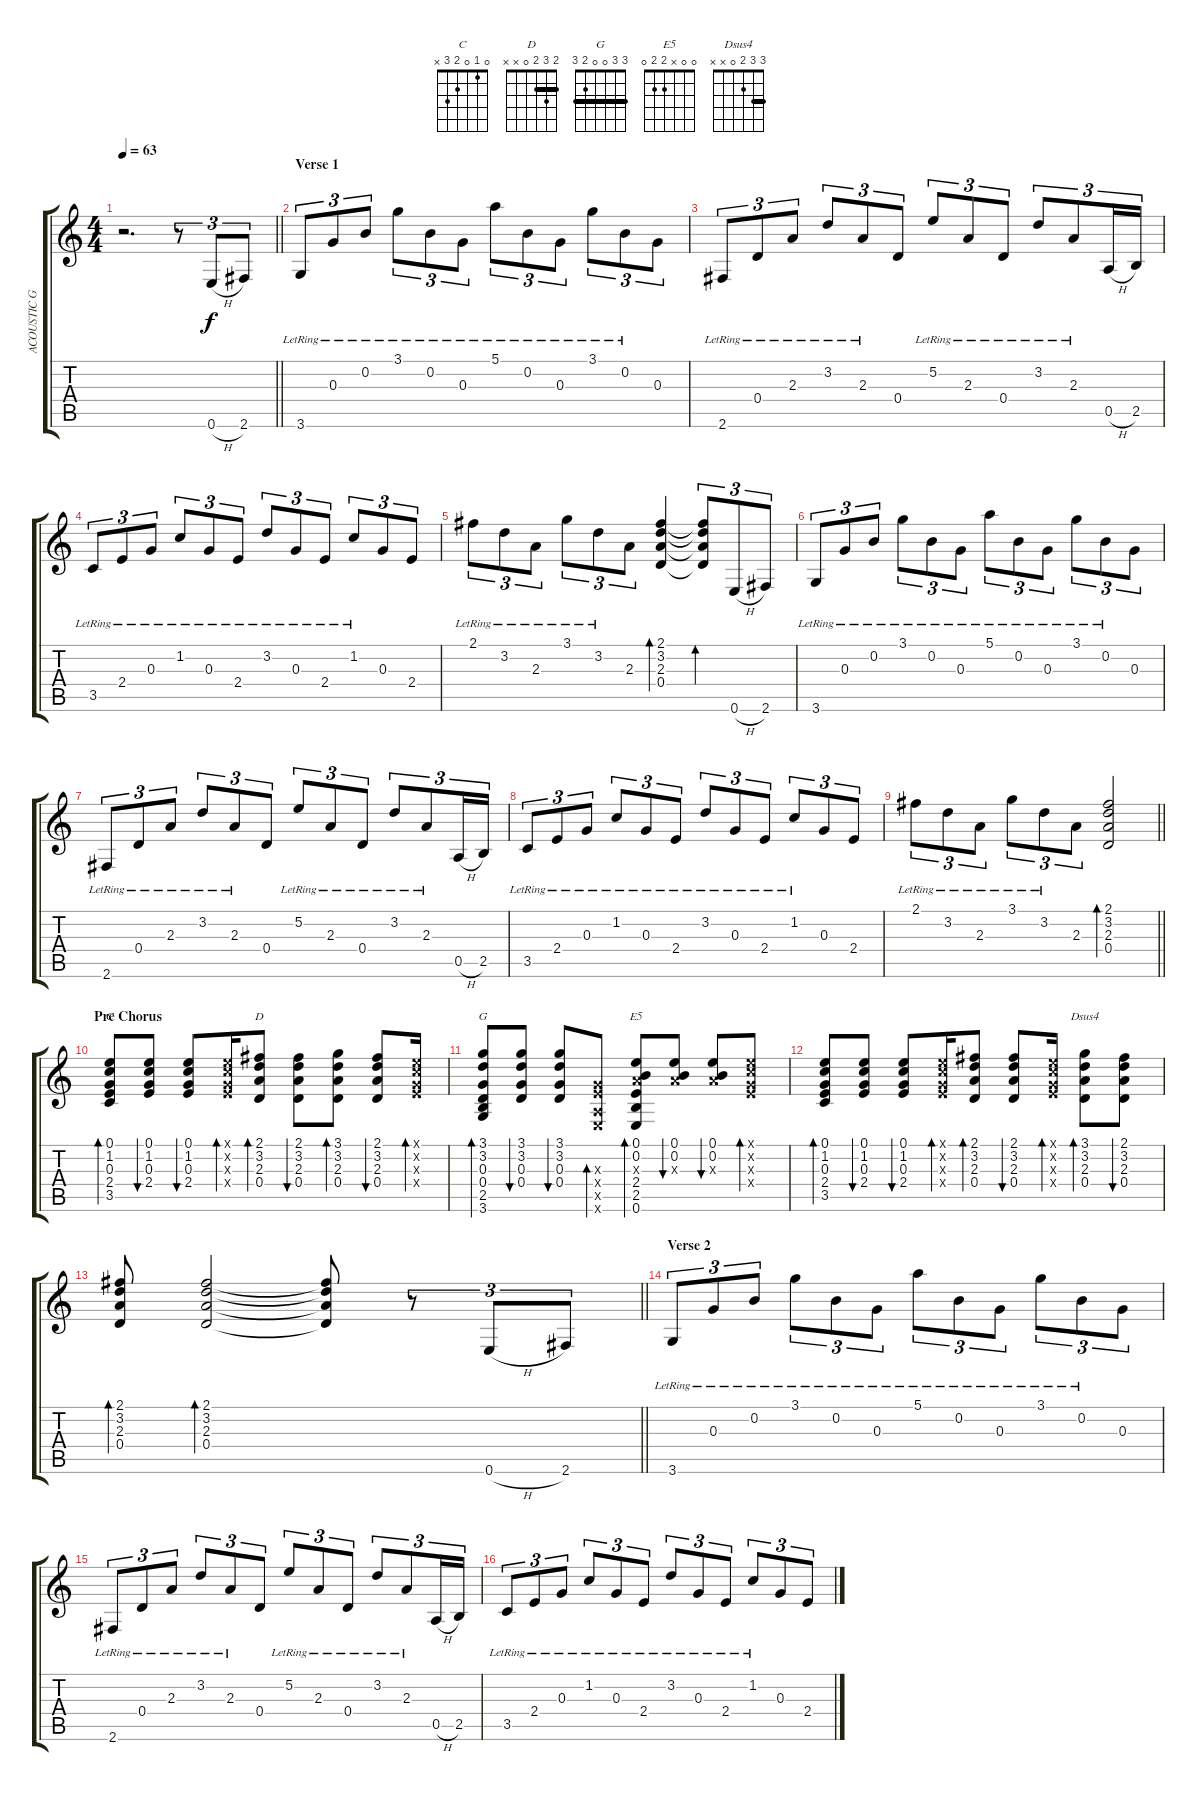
\track ("ACOUSTIC GUITAR" "ACOUSTIC G") {instrument acousticguitarsteel}
\staff {score tabs}
\tuning (E4 B3 G3 D3 A2 E2) {hide}
\chord ("C" 0 1 0 2 3 x)
\chord ("D" 2 3 2 0 x x) {barre 2}
\chord ("G" 3 3 0 0 2 3) {barre 3}
\chord ("E5" 0 0 x 2 2 0)
\chord ("Dsus4" 3 3 2 0 x x) {barre 3}
\ts (4 4)
\tempo 63
\clef g2
\barLineRight lightlight
\ks c
r.2{d dy f} r.8{tu (3 2)} 0.6{h}.8{tu (3 2)} 2.6.8{tu (3 2)} |
\section ("" "Verse 1")
3.6{lr}.8{tu (3 2)} 0.3{lr}.8{tu (3 2)} 0.2{lr}.8{tu (3 2)} 3.1{lr}.8{tu (3 2)} 0.2{lr}.8{tu (3 2)} 0.3{lr}.8{tu (3 2)} 5.1{lr}.8{tu (3 2)} 0.2{lr}.8{tu (3 2)} 0.3{lr}.8{tu (3 2)} 3.1{lr}.8{tu (3 2)} 0.2{lr}.8{tu (3 2)} 0.3.8{tu (3 2)} |
2.6{lr}.8{tu (3 2)} 0.4{lr}.8{tu (3 2)} 2.3{lr}.8{tu (3 2)} 3.2{lr}.8{tu (3 2)} 2.3{lr}.8{tu (3 2)} 0.4.8{tu (3 2)} 5.2{lr}.8{tu (3 2)} 2.3{lr}.8{tu (3 2)} 0.4{lr}.8{tu (3 2)} 3.2{lr}.8{tu (3 2)} 2.3{lr}.8{tu (3 2)} 0.5{h}.16{tu (3 2)} 2.5.16{tu (3 2)} |
3.5{lr}.8{tu (3 2)} 2.4{lr}.8{tu (3 2)} 0.3{lr}.8{tu (3 2)} 1.2{lr}.8{tu (3 2)} 0.3{lr}.8{tu (3 2)} 2.4{lr}.8{tu (3 2)} 3.2{lr}.8{tu (3 2)} 0.3{lr}.8{tu (3 2)} 2.4{lr}.8{tu (3 2)} 1.2{lr}.8{tu (3 2)} 0.3.8{tu (3 2)} 2.4.8{tu (3 2)} |
2.1{lr}.8{tu (3 2)} 3.2{lr}.8{tu (3 2)} 2.3{lr}.8{tu (3 2)} 3.1{lr}.8{tu (3 2)} 3.2{lr}.8{tu (3 2)} 2.3.8{tu (3 2)} (2.1 3.2 2.3 0.4).4{bd 240} (2.1{t} 3.2{t} 2.3{t} 0.4{t}).8{tu (3 2) bd 240} 0.6{h}.8{tu (3 2)} 2.6.8{tu (3 2)} |
3.6{lr}.8{tu (3 2)} 0.3{lr}.8{tu (3 2)} 0.2{lr}.8{tu (3 2)} 3.1{lr}.8{tu (3 2)} 0.2{lr}.8{tu (3 2)} 0.3{lr}.8{tu (3 2)} 5.1{lr}.8{tu (3 2)} 0.2{lr}.8{tu (3 2)} 0.3{lr}.8{tu (3 2)} 3.1{lr}.8{tu (3 2)} 0.2{lr}.8{tu (3 2)} 0.3.8{tu (3 2)} |
2.6{lr}.8{tu (3 2)} 0.4{lr}.8{tu (3 2)} 2.3{lr}.8{tu (3 2)} 3.2{lr}.8{tu (3 2)} 2.3{lr}.8{tu (3 2)} 0.4.8{tu (3 2)} 5.2{lr}.8{tu (3 2)} 2.3{lr}.8{tu (3 2)} 0.4{lr}.8{tu (3 2)} 3.2{lr}.8{tu (3 2)} 2.3{lr}.8{tu (3 2)} 0.5{h}.16{tu (3 2)} 2.5.16{tu (3 2)} |
3.5{lr}.8{tu (3 2)} 2.4{lr}.8{tu (3 2)} 0.3{lr}.8{tu (3 2)} 1.2{lr}.8{tu (3 2)} 0.3{lr}.8{tu (3 2)} 2.4{lr}.8{tu (3 2)} 3.2{lr}.8{tu (3 2)} 0.3{lr}.8{tu (3 2)} 2.4{lr}.8{tu (3 2)} 1.2{lr}.8{tu (3 2)} 0.3.8{tu (3 2)} 2.4.8{tu (3 2)} |
\barLineRight lightlight
2.1{lr}.8{tu (3 2)} 3.2{lr}.8{tu (3 2)} 2.3{lr}.8{tu (3 2)} 3.1{lr}.8{tu (3 2)} 3.2{lr}.8{tu (3 2)} 2.3.8{tu (3 2)} (2.1 3.2 2.3 0.4).2{bd 240} |
\section ("" "Pre Chorus")
(0.1 1.2 0.3 2.4 3.5).8{bd 60 ch "C"} (0.1 1.2 0.3 2.4).8{bu 30} (0.1 1.2 0.3 2.4).8{bu 30} (0.1{x} 1.2{x} 0.3{x} 2.4{x}).16{bd 30} (2.1 3.2 2.3 0.4).8{bd 30 ch "D"} (2.1 3.2 2.3 0.4).8{bu 30} (3.1 3.2 2.3 0.4).8{bd 30} (2.1 3.2 2.3 0.4).8{bu 30} (0.1{x} 1.2{x} 0.3{x} 2.4{x}).16{bd 30} |
(3.1 3.2 0.3 0.4 2.5 3.6).8{bd 30 ch "G"} (3.1 3.2 0.3 0.4).8{bu 30} (3.1 3.2 0.3 0.4).8{bu 30} (0.3{x} 2.4{x} 0.5{x} 0.6{x}).8{bd 30} (0.1 0.2 2.3{x} 2.4 2.5 0.6).8{bd 30 ch "E5"} (0.1 0.2 2.3{x}).8{bu 30} (0.1 0.2 2.3{x}).8{bu 30} (0.1{x} 1.2{x} 0.3{x} 2.4{x}).8{bd 30} |
(0.1 1.2 0.3 2.4 3.5).8{bd 30} (0.1 1.2 0.3 2.4).8{bu 30} (0.1 1.2 0.3 2.4).8{bu 30} (0.1{x} 1.2{x} 0.3{x} 2.4{x}).16{bd 30} (2.1 3.2 2.3 0.4).8{bd 30} (2.1 3.2 2.3 0.4).8{bu 30} (0.1{x} 1.2{x} 0.3{x} 2.4{x}).16{bd 30} (3.1 3.2 2.3 0.4).8{bd 30 ch "Dsus4"} (2.1 3.2 2.3 0.4).8{bu 30} |
\barLineRight lightlight
(2.1 3.2 2.3 0.4).8{bd 30} (2.1 3.2 2.3 0.4).2{bd 30} (2.1{t} 3.2{t} 2.3{t} 0.4{t}).8 r.8{tu (3 2)} 0.6{h}.8{tu (3 2)} 2.6.8{tu (3 2)} |
\section ("" "Verse 2")
3.6{lr}.8{tu (3 2)} 0.3{lr}.8{tu (3 2)} 0.2{lr}.8{tu (3 2)} 3.1{lr}.8{tu (3 2)} 0.2{lr}.8{tu (3 2)} 0.3{lr}.8{tu (3 2)} 5.1{lr}.8{tu (3 2)} 0.2{lr}.8{tu (3 2)} 0.3{lr}.8{tu (3 2)} 3.1{lr}.8{tu (3 2)} 0.2{lr}.8{tu (3 2)} 0.3.8{tu (3 2)} |
2.6{lr}.8{tu (3 2)} 0.4{lr}.8{tu (3 2)} 2.3{lr}.8{tu (3 2)} 3.2{lr}.8{tu (3 2)} 2.3{lr}.8{tu (3 2)} 0.4.8{tu (3 2)} 5.2{lr}.8{tu (3 2)} 2.3{lr}.8{tu (3 2)} 0.4{lr}.8{tu (3 2)} 3.2{lr}.8{tu (3 2)} 2.3{lr}.8{tu (3 2)} 0.5{h}.16{tu (3 2)} 2.5.16{tu (3 2)} |
3.5{lr}.8{tu (3 2)} 2.4{lr}.8{tu (3 2)} 0.3{lr}.8{tu (3 2)} 1.2{lr}.8{tu (3 2)} 0.3{lr}.8{tu (3 2)} 2.4{lr}.8{tu (3 2)} 3.2{lr}.8{tu (3 2)} 0.3{lr}.8{tu (3 2)} 2.4{lr}.8{tu (3 2)} 1.2{lr}.8{tu (3 2)} 0.3.8{tu (3 2)} 2.4.8{tu (3 2)}
